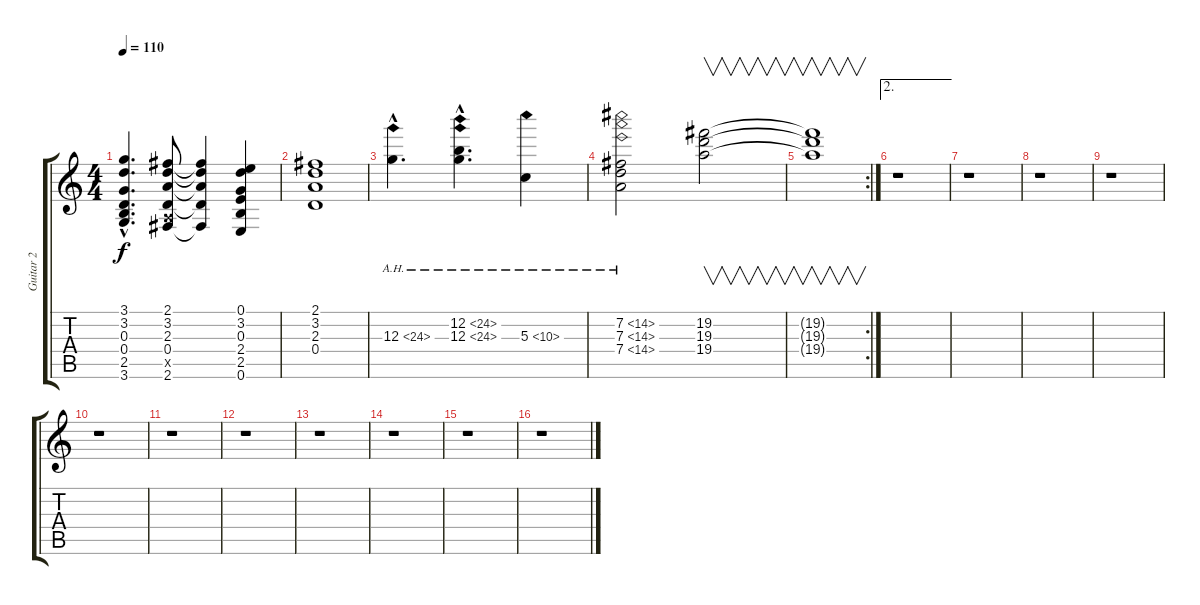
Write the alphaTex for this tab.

\track ("Guitar 2" "Guitar 2") {instrument electricguitarjazz}
\staff {score tabs}
\tuning (E4 B3 G3 D3 A2 E2) {hide}
\ts (4 4)
\tempo 110
\clef g2
\ks c
(3.1{hac} 3.2{hac} 0.3{hac} 0.4{hac} 2.5{hac} 3.6{hac}).4{d dy f} (2.1 3.2 2.3 0.4 0.5{x} 2.6).8 (2.1{t} 3.2{t} 2.3{t} 0.4{t} 2.6{t}).4 (0.1 3.2 0.3 2.4 2.5 0.6).4 |
(2.1 3.2 2.3 0.4).1 |
12.3{ah 12 hac}.4{d} (12.2{ah 12 hac} 12.3{ah 12 hac}).4{d} 5.3{ah 5}.4 |
(7.2{ah 7} 7.3{ah 7} 7.4{ah 7}).2 (19.2 19.3 19.4).2{v} |
\rc 2
(19.2{t} 19.3{t} 19.4{t}).1{v} |
\ae 2
r.1 |
r.1 |
r.1 |
r.1 |
r.1 |
r.1 |
r.1 |
r.1 |
r.1 |
r.1 |
r.1
